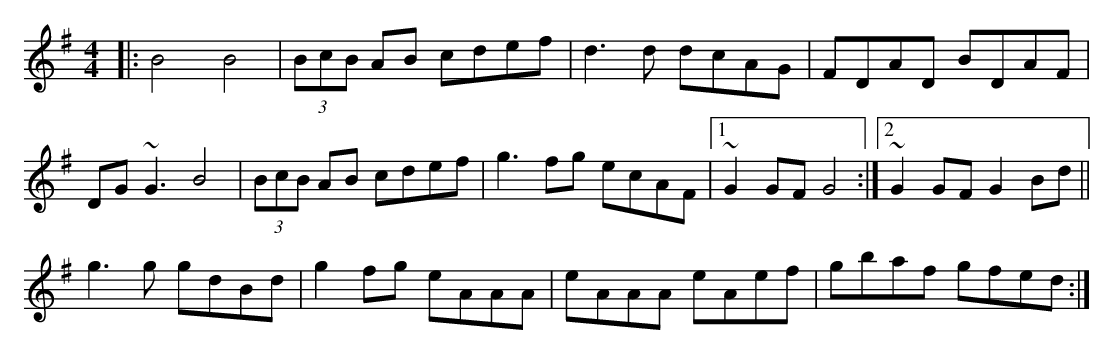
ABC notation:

X:1
M:4/4
K:G
|:B4 B4|(3BcB AB cdef|d3d dcAG|FDAD BDAF|
DG~G3 B4|(3BcB AB cdef|g3fg ecAF|1 ~G2GF G4:|2 ~G2GF G2Bd||
g3g gdBd|g2fg eAAA|eAAA eAef|gbaf gfed:|
